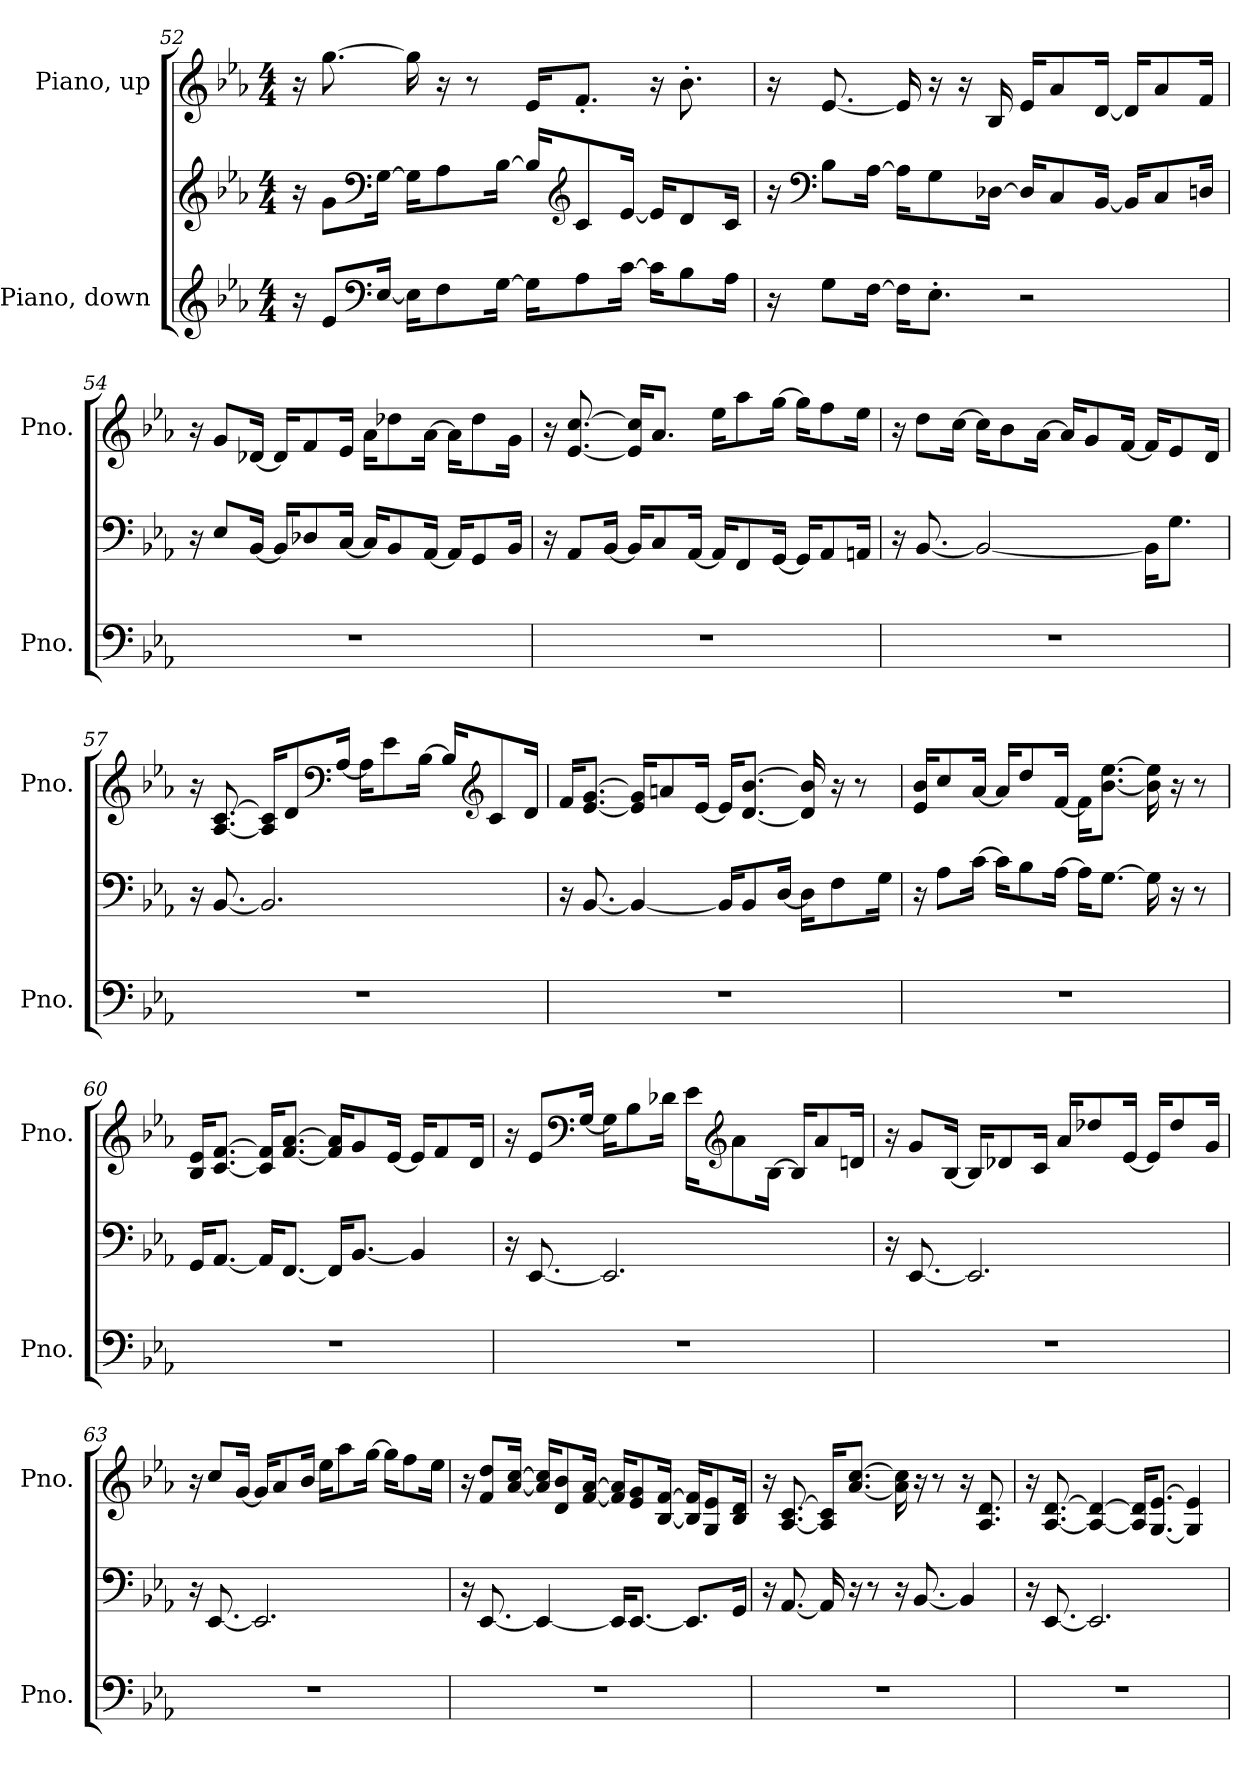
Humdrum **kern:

**kern	**kern	**kern
*part2	*part2	*part1
*staff3	*staff2	*staff1
*I"Piano, down	*	*I"Piano, up
*I'Pno.	*	*I'Pno.
*clefG2	*clefG2	*clefG2
*k[b-e-a-]	*k[b-e-a-]	*k[b-e-a-]
*M4/4	*M4/4	*M4/4
=52	=52	=52
16r	16r	16r
8e-/L	8g\L	[8.gg\
*clefF4	*clefF4	*
[16E-/Jk	[16G\Jk	.
16E-\KL]	16G\KL]	16gg\]
8F\	8A-\	16r
.	.	8r
[16G\Jk	[16B-\Jk	.
16G\KL]	16B-/KL]	16e-/KL
*	*clefG2	*
8A-\	8c/	8.f'/J
[16c\Jk	[16e-/Jk	.
16c\KL]	16e-/KL]	16r
8B-\	8d/	8.b-'\
16A-\Jk	16c/Jk	.
!!LO:LB:g=z
=53	=53	=53
16r	16r	16r
*	*clefF4	*
8G\L	8B-\L	[8.e-/
[16F\Jk	[16A-\Jk	.
16F\KL]	16A-\KL]	16e-/]
8.E-'\J	8G\	16r
.	.	16r
.	[16D-X\Jk	16B-/
2r	16D-/KL]	16e-/KL
.	8C/	8a-/
.	[16BB-/Jk	[16d/Jk
.	16BB-/KL]	16d/KL]
.	8C/	8a-/
.	16Dn/Jk	16f/Jk
=54	=54	=54
1r	16r	16r
.	8E-/L	8g/L
.	[16BB-/Jk	[16d-X/Jk
.	16BB-/KL]	16d-/KL]
.	8D-X/	8f/
.	[16C/Jk	16e-/Jk
.	16C/KL]	16a-\KL
.	8BB-/	8dd-X\
.	[16AA-/Jk	[16a-\Jk
.	16AA-/KL]	16a-\KL]
.	8GG/	8dd-\
.	16BB-/Jk	16g\Jk
!!LO:PB:g=z
=55	=55	=55
1r	16r	16r
.	8AA-/L	[8.e-/ [8.cc/
.	[16BB-/Jk	.
.	16BB-/KL]	16e-/] 16cc/]KL
.	8C/	8.a-/J
.	[16AA-/Jk	.
.	16AA-/KL]	16ee-\KL
.	8FF/	8aa-\
.	[16GG/Jk	[16gg\Jk
.	16GG/KL]	16gg\KL]
.	8AA-/	8ff\
.	16AAn/Jk	16ee-\Jk
=56	=56	=56
1r	16r	16r
.	[8.BB-/	8dd\L
.	.	[16cc\Jk
.	2BB-/_	16cc\KL]
.	.	8b-\
.	.	[16a-\Jk
.	.	16a-/KL]
.	.	8g/
.	.	[16f/Jk
.	16BB-\KL]	16f/KL]
.	8.G\J	8e-/
.	.	16d/Jk
=57	=57	=57
1r	16r	16r
.	[8.BB-/	[8.A-/ [8.c/
.	2.BB-/]	16A-/] 16c/]KL
.	.	8d/
*	*	*clefF4
.	.	[16A-/Jk
.	.	16A-\KL]
.	.	8e-\
.	.	[16B-\Jk
.	.	16B-/KL]
*	*	*clefG2
.	.	8c/
.	.	16d/Jk
!!LO:LB:g=z
=58	=58	=58
1r	16r	16f/KL
.	[8.BB-/	[8.e-/ [8.g/J
.	4BB-/_	16e-/] 16g/]KL
.	.	8an/
.	.	[16e-/Jk
.	16BB-/KL]	16e-/KL]
.	8BB-/	[8.d/ [8.b-/J
.	[16D/Jk	.
.	16D\KL]	16d/] 16b-/]
.	8F\	16r
.	.	8r
.	16G\Jk	.
=59	=59	=59
1r	16r	16e-/ 16b-/KL
.	8A-\L	8cc/
.	[16c\Jk	[16a-/Jk
.	16c\KL]	16a-/KL]
.	8B-\	8dd/
.	[16A-\Jk	[16f/Jk
.	16A-\KL]	16f\KL]
.	[8.G\J	[8.b-\ [8.ee-\J
.	16G\]	16b-\] 16ee-\]
.	16r	16r
.	8r	8r
=60	=60	=60
1r	16GG/KL	16B-/ 16e-/KL
.	[8.AA-/J	[8.c/ [8.f/J
.	16AA-/KL]	16c/] 16f/]KL
.	[8.FF/J	[8.f/ [8.a-/J
.	16FF/KL]	16f/] 16a-/]KL
.	[8.BB-/J	8g/
.	.	[16e-/Jk
.	4BB-/]	16e-/KL]
.	.	8f/
.	.	16d/Jk
!!LO:LB:g=z
=61	=61	=61
1r	16r	16r
.	[8.EE-/	8e-/L
*	*	*clefF4
.	.	[16G/Jk
.	2.EE-/]	16G\KL]
.	.	8B-\
.	.	16d-X\Jk
.	.	16e-\KL
*	*	*clefG2
.	.	8a-\
.	.	[16B-\Jk
.	.	16B-/KL]
.	.	8a-/
.	.	16dn/Jk
=62	=62	=62
1r	16r	16r
.	[8.EE-/	8g/L
.	.	[16B-/Jk
.	2.EE-/]	16B-/KL]
.	.	8d-X/
.	.	16c/Jk
.	.	16a-/KL
.	.	8dd-X/
.	.	[16e-/Jk
.	.	16e-/KL]
.	.	8dd-/
.	.	16g/Jk
!!LO:LB:g=z
=63	=63	=63
1r	16r	16r
.	[8.EE-/	8cc/L
.	.	[16g/Jk
.	2.EE-/]	16g/KL]
.	.	8a-/
.	.	16b-/Jk
.	.	16ee-\KL
.	.	8aa-\
.	.	[16gg\Jk
.	.	16gg\KL]
.	.	8ff\
.	.	16ee-\Jk
=64	=64	=64
1r	16r	16r
.	[8.EE-/	8f/ 8dd/L
.	.	[16a-/ [16cc/Jk
.	4EE-/_	16a-/] 16cc/]KL
.	.	8d/ 8b-/
.	.	[16f/ [16a-/Jk
.	16EE-/KL]	16f/] 16a-/]KL
.	[8.EE-/J	8e-/ 8g/
.	.	[16B-/ [16f/Jk
.	8.EE-/L]	16B-/] 16f/]KL
.	.	8G/ 8e-/
.	16GG/Jk	16B-/ 16d/Jk
=65	=65	=65
1r	16r	16r
.	[8.AA-/	[8.A-/ [8.c/
.	16AA-/]	16A-/] 16c/]KL
.	16r	[8.a-/ [8.cc/J
.	8r	.
.	16r	16a-\] 16cc\]
.	[8.BB-/	16r
.	.	8r
.	4BB-/]	16r
.	.	8.A-/ 8.d/
!!LO:PB:g=z
=66	=66	=66
1r	16r	16r
.	[8.EE-/	[8.A-/ [8.d/
.	2.EE-/]	4A-/_ 4d/_
.	.	16A-/] 16d/]KL
.	.	[8.G/ [8.e-/J
.	.	4G/] 4e-/]
=	=	=
*-	*-	*-
